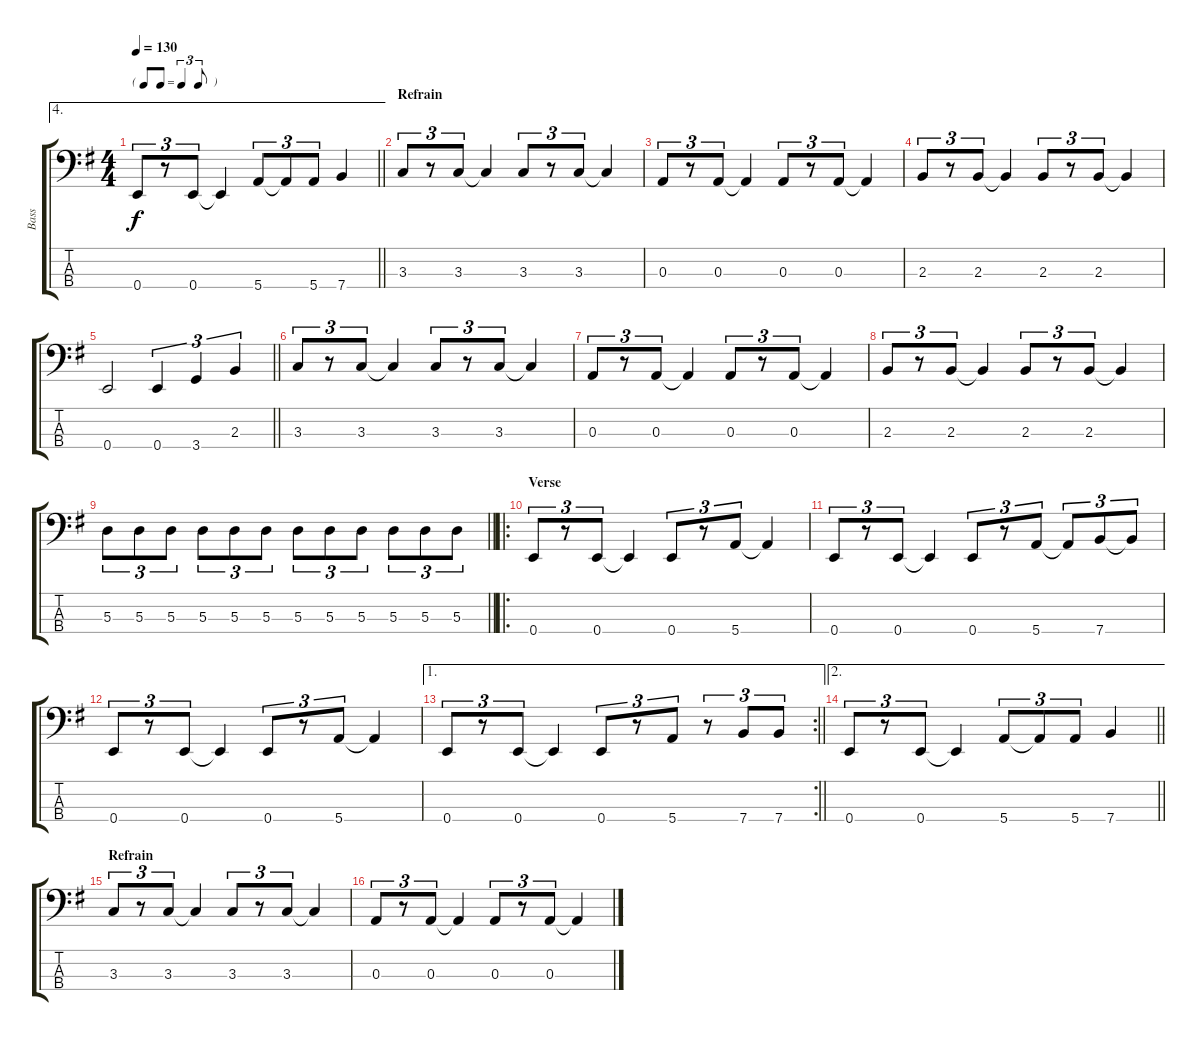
\track ("Bass" "Bass") {instrument electricbassfinger}
\staff {score tabs}
\tuning (G2 D2 A1 E1) {hide}
\ae 4
\ts (4 4)
\tf triplet8th
\tempo 130
\clef f4
\barLineRight lightlight
\ks eminor
0.4.8{tu (3 2) dy f} r.8{tu (3 2)} 0.4.8{tu (3 2)} 0.4{t}.4 5.4.8{tu (3 2)} 5.4{t}.8{tu (3 2)} 5.4.8{tu (3 2)} 7.4.4 |
\section ("" "Refrain")
3.3.8{tu (3 2)} r.8{tu (3 2)} 3.3.8{tu (3 2)} 3.3{t}.4 3.3.8{tu (3 2)} r.8{tu (3 2)} 3.3.8{tu (3 2)} 3.3{t}.4 |
0.3.8{tu (3 2)} r.8{tu (3 2)} 0.3.8{tu (3 2)} 0.3{t}.4 0.3.8{tu (3 2)} r.8{tu (3 2)} 0.3.8{tu (3 2)} 0.3{t}.4 |
2.3.8{tu (3 2)} r.8{tu (3 2)} 2.3.8{tu (3 2)} 2.3{t}.4 2.3.8{tu (3 2)} r.8{tu (3 2)} 2.3.8{tu (3 2)} 2.3{t}.4 |
\barLineRight lightlight
0.4.2 0.4.4{tu (3 2)} 3.4.4{tu (3 2)} 2.3.4{tu (3 2)} |
3.3.8{tu (3 2)} r.8{tu (3 2)} 3.3.8{tu (3 2)} 3.3{t}.4 3.3.8{tu (3 2)} r.8{tu (3 2)} 3.3.8{tu (3 2)} 3.3{t}.4 |
0.3.8{tu (3 2)} r.8{tu (3 2)} 0.3.8{tu (3 2)} 0.3{t}.4 0.3.8{tu (3 2)} r.8{tu (3 2)} 0.3.8{tu (3 2)} 0.3{t}.4 |
2.3.8{tu (3 2)} r.8{tu (3 2)} 2.3.8{tu (3 2)} 2.3{t}.4 2.3.8{tu (3 2)} r.8{tu (3 2)} 2.3.8{tu (3 2)} 2.3{t}.4 |
\barLineRight lightlight
5.3.8{tu (3 2)} 5.3.8{tu (3 2)} 5.3.8{tu (3 2)} 5.3.8{tu (3 2)} 5.3.8{tu (3 2)} 5.3.8{tu (3 2)} 5.3.8{tu (3 2)} 5.3.8{tu (3 2)} 5.3.8{tu (3 2)} 5.3.8{tu (3 2)} 5.3.8{tu (3 2)} 5.3.8{tu (3 2)} |
\ro
\section ("" "Verse")
0.4.8{tu (3 2)} r.8{tu (3 2)} 0.4.8{tu (3 2)} 0.4{t}.4 0.4.8{tu (3 2)} r.8{tu (3 2)} 5.4.8{tu (3 2)} 5.4{t}.4 |
0.4.8{tu (3 2)} r.8{tu (3 2)} 0.4.8{tu (3 2)} 0.4{t}.4 0.4.8{tu (3 2)} r.8{tu (3 2)} 5.4.8{tu (3 2)} 5.4{t}.8{tu (3 2)} 7.4.8{tu (3 2)} 7.4{t}.8{tu (3 2)} |
0.4.8{tu (3 2)} r.8{tu (3 2)} 0.4.8{tu (3 2)} 0.4{t}.4 0.4.8{tu (3 2)} r.8{tu (3 2)} 5.4.8{tu (3 2)} 5.4{t}.4 |
\ae 1
\rc 2
\barLineRight lightlight
0.4.8{tu (3 2)} r.8{tu (3 2)} 0.4.8{tu (3 2)} 0.4{t}.4 0.4.8{tu (3 2)} r.8{tu (3 2)} 5.4.8{tu (3 2)} r.8{tu (3 2)} 7.4.8{tu (3 2)} 7.4.8{tu (3 2)} |
\ae 2
\barLineRight lightlight
0.4.8{tu (3 2)} r.8{tu (3 2)} 0.4.8{tu (3 2)} 0.4{t}.4 5.4.8{tu (3 2)} 5.4{t}.8{tu (3 2)} 5.4.8{tu (3 2)} 7.4.4 |
\section ("" "Refrain")
3.3.8{tu (3 2)} r.8{tu (3 2)} 3.3.8{tu (3 2)} 3.3{t}.4 3.3.8{tu (3 2)} r.8{tu (3 2)} 3.3.8{tu (3 2)} 3.3{t}.4 |
0.3.8{tu (3 2)} r.8{tu (3 2)} 0.3.8{tu (3 2)} 0.3{t}.4 0.3.8{tu (3 2)} r.8{tu (3 2)} 0.3.8{tu (3 2)} 0.3{t}.4
